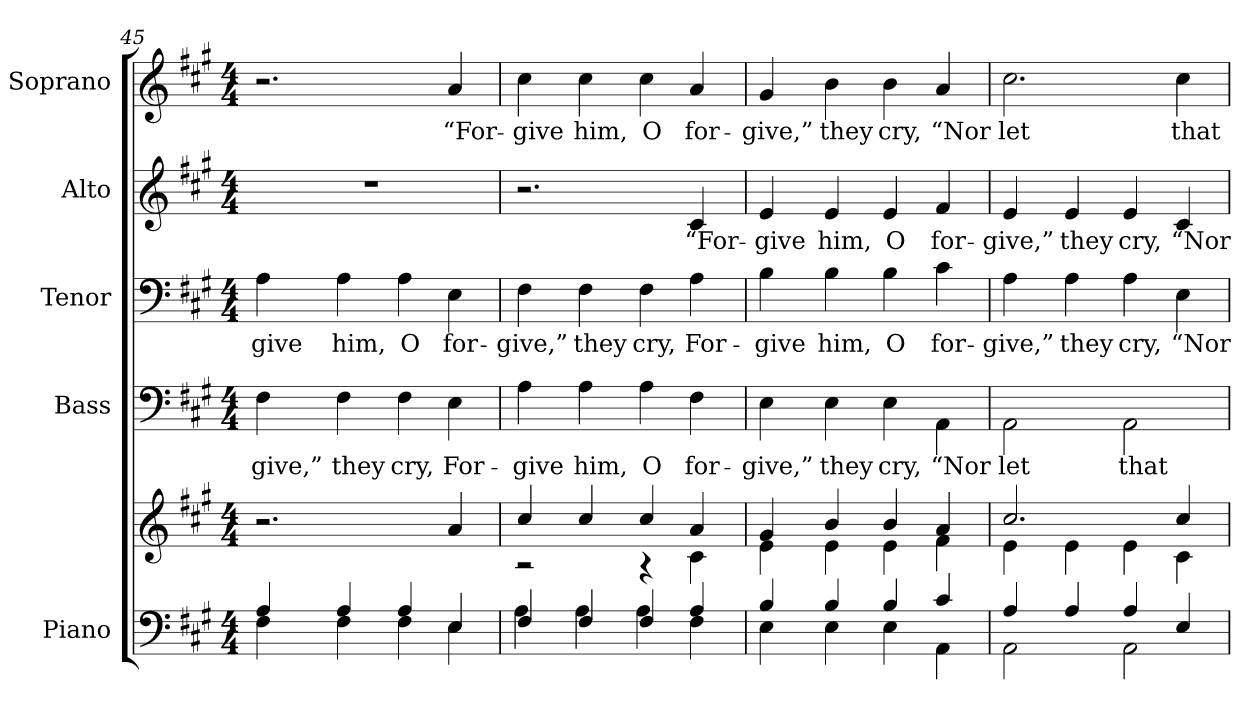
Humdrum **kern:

**kern	**kern	**kern	**text	**kern	**text	**kern	**text	**kern	**text
*part5	*part5	*part4	*part4	*part3	*part3	*part2	*part2	*part1	*part1
*staff6	*staff5	*staff4	*staff4	*staff3	*staff3	*staff2	*staff2	*staff1	*staff1
*I"Piano	*	*I"Bass	*	*I"Tenor	*	*I"Alto	*	*I"Soprano	*
*I'Pno.	*	*I'B.	*	*I'T.	*	*I'A.	*	*I'S.	*
*clefF4	*clefG2	*clefF4	*	*clefF4	*	*clefG2	*	*clefG2	*
*k[f#c#g#]	*k[f#c#g#]	*k[f#c#g#]	*	*k[f#c#g#]	*	*k[f#c#g#]	*	*k[f#c#g#]	*
*A:	*A:	*A:	*	*A:	*	*A:	*	*A:	*
*M4/4	*M4/4	*M4/4	*	*M4/4	*	*M4/4	*	*M4/4	*
=45	=45	=45	=45	=45	=45	=45	=45	=45	=45
*^	*	*	*	*	*	*	*	*	*
!	!	!	!	!LO:LY:b:color=#000000	!	!	!	!	!	!
!	!	!	!	!	!	!LO:LY:b:color=#000000	!	!	!	!
4Ai/	4F#i\	2.r	4F#i\	-give,”	4Ai\	-give	1r	.	2.r	.
!	!	!	!	!LO:LY:b:color=#000000	!	!	!	!	!	!
!	!	!	!	!	!	!LO:LY:b:color=#000000	!	!	!	!
4Ai/	4F#i\	.	4F#i\	they	4Ai\	him,	.	.	.	.
!	!	!	!	!LO:LY:b:color=#000000	!	!	!	!	!	!
!	!	!	!	!	!	!LO:LY:b:color=#000000	!	!	!	!
4Ai/	4F#i\	.	4F#i\	cry,	4Ai\	O	.	.	.	.
!	!	!	!	!LO:LY:b:color=#000000	!	!	!	!	!	!
!	!	!	!	!	!	!LO:LY:b:color=#000000	!	!	!	!
!	!	!	!	!	!	!	!	!	!	!LO:LY:b:color=#000000
4Ei/	4Ei\	4ai/	4Ei\	For-	4Ei\	for-	.	.	4ai/	“For-
=46	=46	=46	=46	=46	=46	=46	=46	=46	=46	=46
*	*	*^	*	*	*	*	*	*	*	*
!	!	!	!	!	!LO:LY:b:color=#000000	!	!	!	!	!	!
!	!	!	!	!	!	!	!LO:LY:b:color=#000000	!	!	!	!
!	!	!	!	!	!	!	!	!	!	!	!LO:LY:b:color=#000000
4F#i/	4Ai\	4cc#i/	2r	4Ai\	-give	4F#i\	-give,”	2.r	.	4cc#i\	-give
!	!	!	!	!	!LO:LY:b:color=#000000	!	!	!	!	!	!
!	!	!	!	!	!	!	!LO:LY:b:color=#000000	!	!	!	!
!	!	!	!	!	!	!	!	!	!	!	!LO:LY:b:color=#000000
4F#i/	4Ai\	4cc#i/	.	4Ai\	him,	4F#i\	they	.	.	4cc#i\	him,
!	!	!	!	!	!LO:LY:b:color=#000000	!	!	!	!	!	!
!	!	!	!	!	!	!	!LO:LY:b:color=#000000	!	!	!	!
!	!	!	!	!	!	!	!	!	!	!	!LO:LY:b:color=#000000
4F#i/	4Ai\	4cc#i/	4r	4Ai\	O	4F#i\	cry,	.	.	4cc#i\	O
!	!	!	!	!	!LO:LY:b:color=#000000	!	!	!	!	!	!
!	!	!	!	!	!	!	!LO:LY:b:color=#000000	!	!	!	!
!	!	!	!	!	!	!	!	!	!LO:LY:b:color=#000000	!	!
!	!	!	!	!	!	!	!	!	!	!	!LO:LY:b:color=#000000
4Ai/	4F#i\	4ai/	4c#i\	4F#i\	for-	4Ai\	For-	4c#i/	“For-	4ai/	for-
=47	=47	=47	=47	=47	=47	=47	=47	=47	=47	=47	=47
!	!	!	!	!	!LO:LY:b:color=#000000	!	!	!	!	!	!
!	!	!	!	!	!	!	!LO:LY:b:color=#000000	!	!	!	!
!	!	!	!	!	!	!	!	!	!LO:LY:b:color=#000000	!	!
!	!	!	!	!	!	!	!	!	!	!	!LO:LY:b:color=#000000
4Bi/	4Ei\	4g#i/	4ei\	4Ei\	-give,”	4Bi\	-give	4ei/	-give	4g#i/	-give,”
!	!	!	!	!	!LO:LY:b:color=#000000	!	!	!	!	!	!
!	!	!	!	!	!	!	!LO:LY:b:color=#000000	!	!	!	!
!	!	!	!	!	!	!	!	!	!LO:LY:b:color=#000000	!	!
!	!	!	!	!	!	!	!	!	!	!	!LO:LY:b:color=#000000
4Bi/	4Ei\	4bi/	4ei\	4Ei\	they	4Bi\	him,	4ei/	him,	4bi\	they
!	!	!	!	!	!LO:LY:b:color=#000000	!	!	!	!	!	!
!	!	!	!	!	!	!	!LO:LY:b:color=#000000	!	!	!	!
!	!	!	!	!	!	!	!	!	!LO:LY:b:color=#000000	!	!
!	!	!	!	!	!	!	!	!	!	!	!LO:LY:b:color=#000000
4Bi/	4Ei\	4bi/	4ei\	4Ei\	cry,	4Bi\	O	4ei/	O	4bi\	cry,
!	!	!	!	!	!LO:LY:b:color=#000000	!	!	!	!	!	!
!	!	!	!	!	!	!	!LO:LY:b:color=#000000	!	!	!	!
!	!	!	!	!	!	!	!	!	!LO:LY:b:color=#000000	!	!
!	!	!	!	!	!	!	!	!	!	!	!LO:LY:b:color=#000000
4c#i/	4AAi\	4ai/	4f#i\	4AAi\	“Nor	4c#i\	for-	4f#i/	for-	4ai/	“Nor
!!LO:PB:g=z
=48	=48	=48	=48	=48	=48	=48	=48	=48	=48	=48	=48
!	!	!	!	!	!LO:LY:b:color=#000000	!	!	!	!	!	!
!	!	!	!	!	!	!	!LO:LY:b:color=#000000	!	!	!	!
!	!	!	!	!	!	!	!	!	!LO:LY:b:color=#000000	!	!
!	!	!	!	!	!	!	!	!	!	!	!LO:LY:b:color=#000000
4Ai/	2AAi\	2.cc#i/	4ei\	2AAi\	let	4Ai\	-give,”	4ei/	-give,”	2.cc#i\	let
!	!	!	!	!	!	!	!LO:LY:b:color=#000000	!	!	!	!
!	!	!	!	!	!	!	!	!	!LO:LY:b:color=#000000	!	!
4Ai/	.	.	4ei\	.	.	4Ai\	they	4ei/	they	.	.
!	!	!	!	!	!LO:LY:b:color=#000000	!	!	!	!	!	!
!	!	!	!	!	!	!	!LO:LY:b:color=#000000	!	!	!	!
!	!	!	!	!	!	!	!	!	!LO:LY:b:color=#000000	!	!
4Ai/	2AAi\	.	4ei\	2AAi\	that	4Ai\	cry,	4ei/	cry,	.	.
!	!	!	!	!	!	!	!LO:LY:b:color=#000000	!	!	!	!
!	!	!	!	!	!	!	!	!	!LO:LY:b:color=#000000	!	!
!	!	!	!	!	!	!	!	!	!	!	!LO:LY:b:color=#000000
4Ei/	.	4cc#i/	4c#i\	.	.	4Ei\	“Nor	4c#i/	“Nor	4cc#i\	that
*v	*v	*	*	*	*	*	*	*	*	*	*
*	*v	*v	*	*	*	*	*	*	*	*
=	=	=	=	=	=	=	=	=	=
*-	*-	*-	*-	*-	*-	*-	*-	*-	*-
